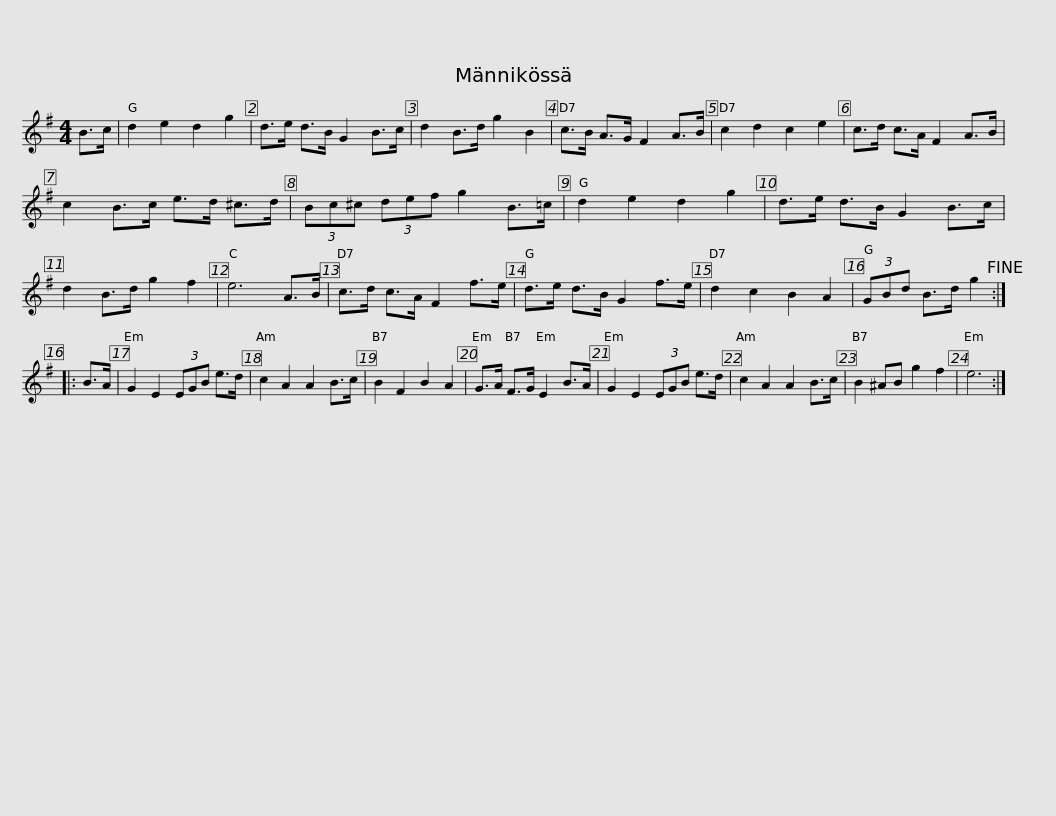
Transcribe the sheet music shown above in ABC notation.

X:1
L:1/8
M:4/4
I:linebreak $
K:G
V:1 treble
V:1
 B>c | d2 e2 d2 g2 | d>e d>B G2 B>c | d2 B>d g2 B2 | c>B A>G F2 A>B | %5
 c2 d2 c2 e2 | c>d c>A F2 A>B |$ c2 B>c e>d ^c>d | (3Bc^c (3def g2 B>=c | d2 e2 d2 g2 | %10
 d>e d>B G2 B>c | d2 B>d g2 f2 | e6 A>B |$ c>d c>A F2 f>e | d>e d>B G2 f>e | %15
 d2 c2 B2 A2 | (3GBd B>d g2!fine! :: B>A | G2 E2 (3EGB e>d | c2 A2 A2 B>c |$ %20
 B2 F2 B2 A2 | G>A F>G E2 B>A | G2 E2 (3EGB e>d | c2 A2 A2 B>c | B2 ^AB g2 f2 | %25
 e6 :| %26
